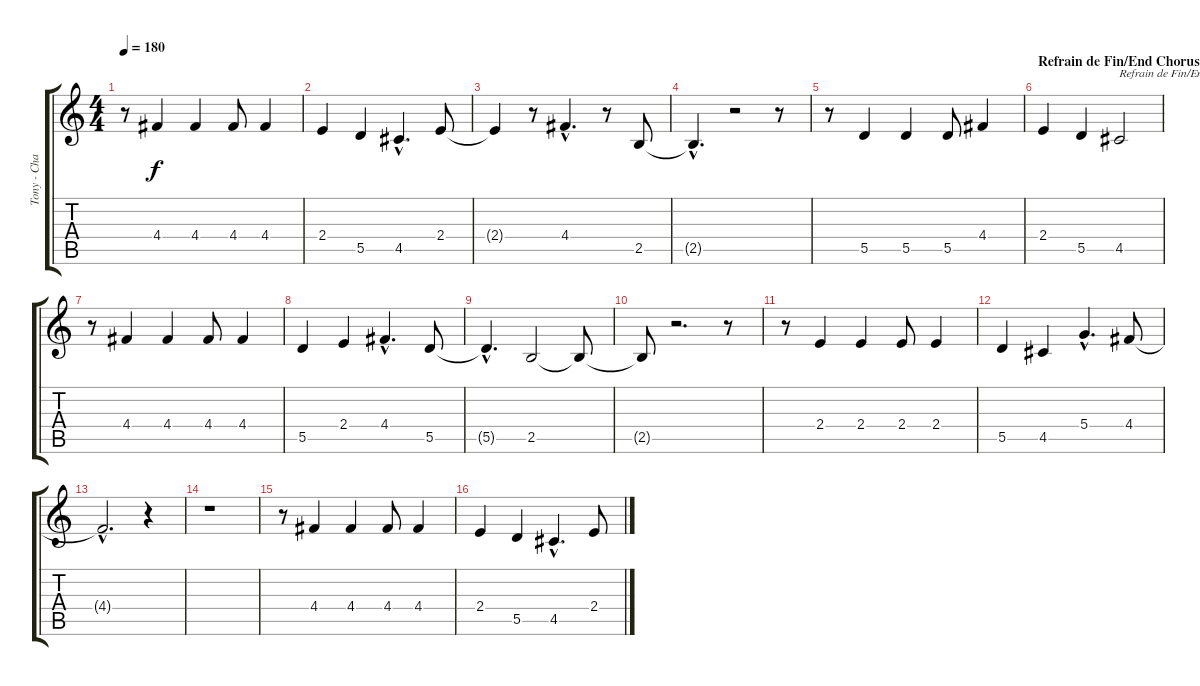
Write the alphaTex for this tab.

\track ("Tony - Chant/Vocals" "Tony - Cha") {instrument electricguitarclean}
\staff {score tabs}
\tuning (E4 B3 G3 D3 A2 E2) {hide}
\ts (4 4)
\tempo 180
\clef g2
\ks c
r.8{dy f} 4.4.4 4.4.4 4.4.8 4.4.4 |
2.4.4 5.5.4 4.5{hac}.4{d} 2.4.8 |
2.4{t}.4 r.8 4.4{hac}.4{d} r.8 2.5.8 |
2.5{hac t}.4{d} r.2 r.8 |
r.8 5.5.4 5.5.4 5.5.8 4.4.4 |
\section ("" "Refrain de Fin/End Chorus")
2.4.4 5.5.4 4.5.2{txt "Refrain de Fin/End Chorus"} |
r.8 4.4.4 4.4.4 4.4.8 4.4.4 |
5.5.4 2.4.4 4.4{hac}.4{d} 5.5.8 |
5.5{hac t}.4{d} 2.5.2 2.5{t}.8 |
2.5{t}.8 r.2{d} r.8 |
r.8 2.4.4 2.4.4 2.4.8 2.4.4 |
5.5.4 4.5.4 5.4{hac}.4{d} 4.4.8 |
4.4{hac t}.2{d} r.4 |
r.1 |
r.8 4.4.4 4.4.4 4.4.8 4.4.4 |
2.4.4 5.5.4 4.5{hac}.4{d} 2.4.8
